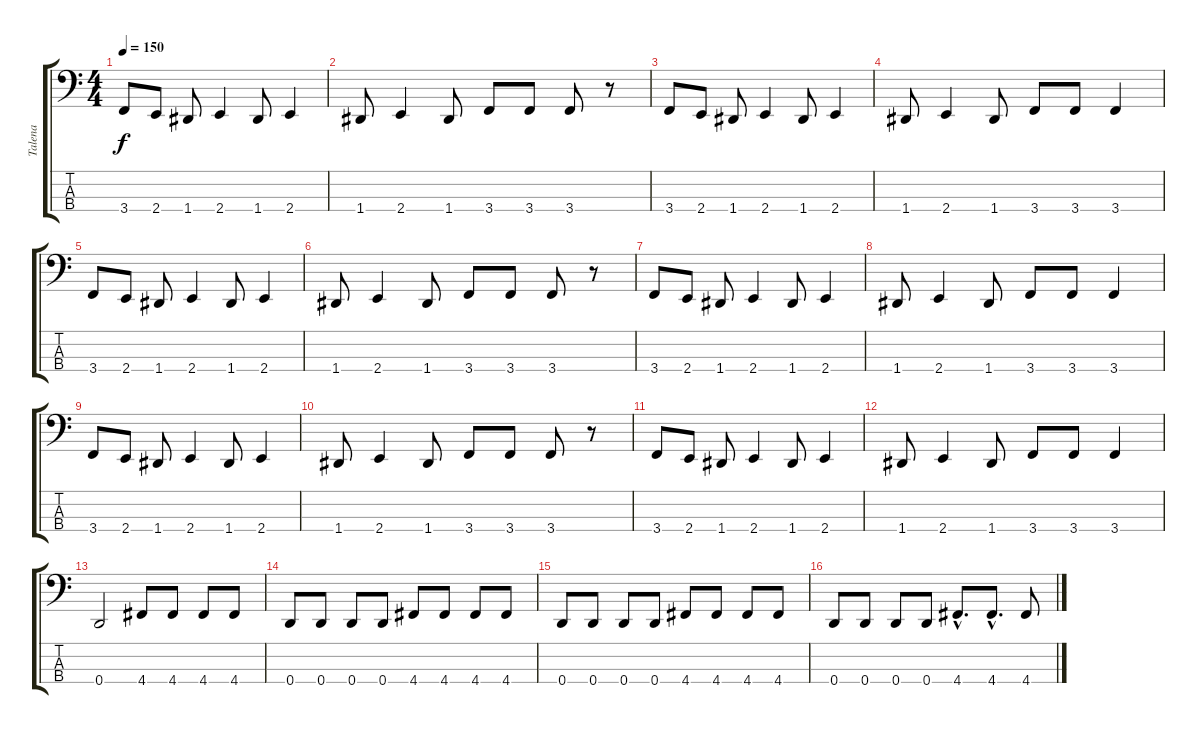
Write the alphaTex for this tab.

\track ("Talena" "Talena") {instrument electricbassfinger}
\staff {score tabs}
\tuning (G2 D2 A1 D1) {hide}
\ts (4 4)
\tempo 150
\clef f4
\ks c
3.4.8{dy f} 2.4.8 1.4.8 2.4.4 1.4.8 2.4.4 |
1.4.8 2.4.4 1.4.8 3.4.8 3.4.8 3.4.8 r.8 |
3.4.8 2.4.8 1.4.8 2.4.4 1.4.8 2.4.4 |
1.4.8 2.4.4 1.4.8 3.4.8 3.4.8 3.4.4 |
3.4.8 2.4.8 1.4.8 2.4.4 1.4.8 2.4.4 |
1.4.8 2.4.4 1.4.8 3.4.8 3.4.8 3.4.8 r.8 |
3.4.8 2.4.8 1.4.8 2.4.4 1.4.8 2.4.4 |
1.4.8 2.4.4 1.4.8 3.4.8 3.4.8 3.4.4 |
3.4.8 2.4.8 1.4.8 2.4.4 1.4.8 2.4.4 |
1.4.8 2.4.4 1.4.8 3.4.8 3.4.8 3.4.8 r.8 |
3.4.8 2.4.8 1.4.8 2.4.4 1.4.8 2.4.4 |
1.4.8 2.4.4 1.4.8 3.4.8 3.4.8 3.4.4 |
0.4.2 4.4.8 4.4.8 4.4.8 4.4.8 |
0.4.8 0.4.8 0.4.8 0.4.8 4.4.8 4.4.8 4.4.8 4.4.8 |
0.4.8 0.4.8 0.4.8 0.4.8 4.4.8 4.4.8 4.4.8 4.4.8 |
0.4.8 0.4.8 0.4.8 0.4.8 4.4{hac}.8{d} 4.4{hac}.8{d} 4.4.8
